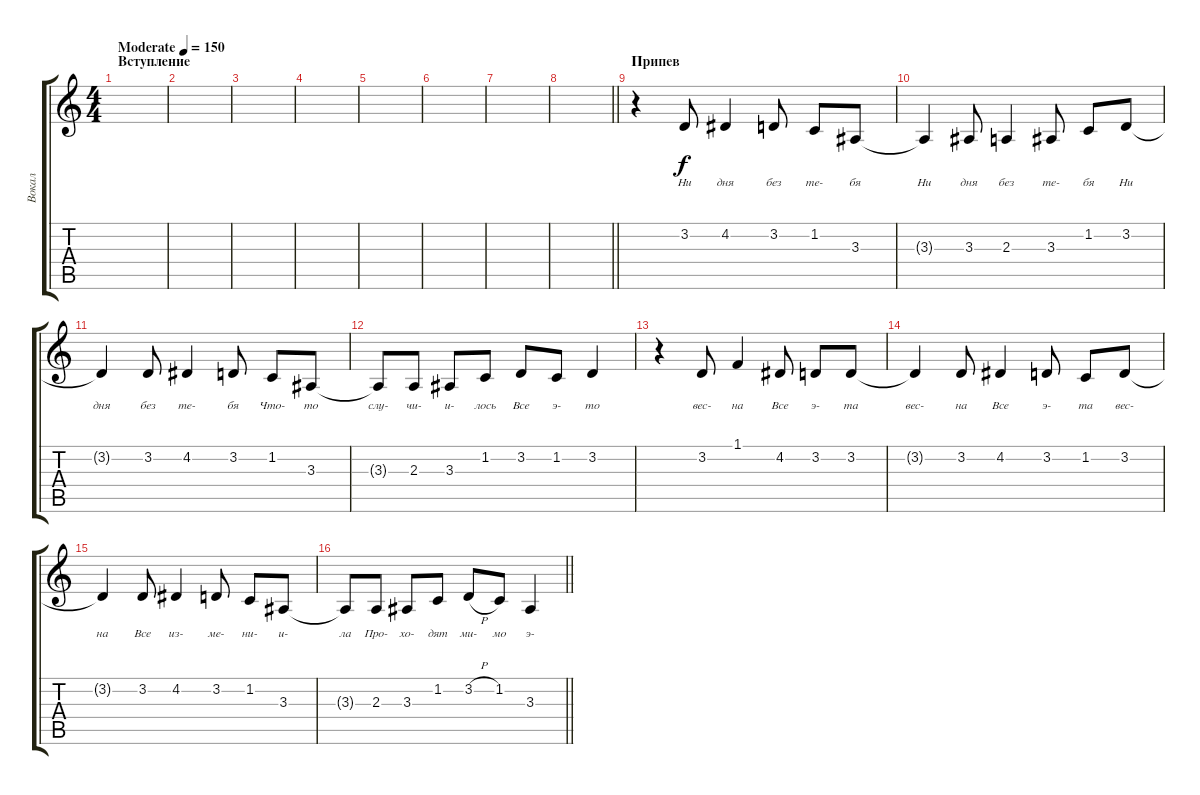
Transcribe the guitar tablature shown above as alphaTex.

\track ("Вокал" "Вокал") {instrument lead2sawtooth}
\staff {score tabs}
\tuning (E4 B3 G3 D3 A2 E2) {hide}
\ts (4 4)
\section ("" "Вступление")
\tempo (150 "Moderate")
\clef g2
\ks c
|
|
|
|
|
|
|
\barLineRight lightlight
|
\section ("" "Припев")
r.4{volume 16} 3.2.8{lyrics (0 "Ни") lyrics (1 "") lyrics (2 "") lyrics (3 "") lyrics (4 "")} 4.2.4{lyrics (0 "дня") lyrics (1 "") lyrics (2 "") lyrics (3 "") lyrics (4 "")} 3.2.8{lyrics (0 "без") lyrics (1 "") lyrics (2 "") lyrics (3 "") lyrics (4 "")} 1.2.8{lyrics (0 "те-") lyrics (1 "") lyrics (2 "") lyrics (3 "") lyrics (4 "")} 3.3.8{lyrics (0 "бя") lyrics (1 "") lyrics (2 "") lyrics (3 "") lyrics (4 "")} |
3.3{t}.4{lyrics (0 "Ни") lyrics (1 "") lyrics (2 "") lyrics (3 "") lyrics (4 "")} 3.3.8{lyrics (0 "дня") lyrics (1 "") lyrics (2 "") lyrics (3 "") lyrics (4 "")} 2.3.4{lyrics (0 "без") lyrics (1 "") lyrics (2 "") lyrics (3 "") lyrics (4 "")} 3.3.8{lyrics (0 "те-") lyrics (1 "") lyrics (2 "") lyrics (3 "") lyrics (4 "")} 1.2.8{lyrics (0 "бя") lyrics (1 "") lyrics (2 "") lyrics (3 "") lyrics (4 "")} 3.2.8{lyrics (0 "Ни") lyrics (1 "") lyrics (2 "") lyrics (3 "") lyrics (4 "")} |
3.2{t}.4{lyrics (0 "дня") lyrics (1 "") lyrics (2 "") lyrics (3 "") lyrics (4 "")} 3.2.8{lyrics (0 "без") lyrics (1 "") lyrics (2 "") lyrics (3 "") lyrics (4 "")} 4.2.4{lyrics (0 "те-") lyrics (1 "") lyrics (2 "") lyrics (3 "") lyrics (4 "")} 3.2.8{lyrics (0 "бя") lyrics (1 "") lyrics (2 "") lyrics (3 "") lyrics (4 "")} 1.2.8{lyrics (0 "Что-") lyrics (1 "") lyrics (2 "") lyrics (3 "") lyrics (4 "")} 3.3.8{lyrics (0 "то") lyrics (1 "") lyrics (2 "") lyrics (3 "") lyrics (4 "")} |
3.3{t}.8{lyrics (0 "слу-") lyrics (1 "") lyrics (2 "") lyrics (3 "") lyrics (4 "")} 2.3.8{lyrics (0 "чи-") lyrics (1 "") lyrics (2 "") lyrics (3 "") lyrics (4 "")} 3.3.8{lyrics (0 "и-") lyrics (1 "") lyrics (2 "") lyrics (3 "") lyrics (4 "")} 1.2.8{lyrics (0 "лось") lyrics (1 "") lyrics (2 "") lyrics (3 "") lyrics (4 "")} 3.2.8{lyrics (0 "Все") lyrics (1 "") lyrics (2 "") lyrics (3 "") lyrics (4 "")} 1.2.8{lyrics (0 "э-") lyrics (1 "") lyrics (2 "") lyrics (3 "") lyrics (4 "")} 3.2.4{lyrics (0 "то") lyrics (1 "") lyrics (2 "") lyrics (3 "") lyrics (4 "")} |
r.4 3.2.8{lyrics (0 "вес-") lyrics (1 "") lyrics (2 "") lyrics (3 "") lyrics (4 "")} 1.1.4{lyrics (0 "на") lyrics (1 "") lyrics (2 "") lyrics (3 "") lyrics (4 "")} 4.2.8{lyrics (0 "Все") lyrics (1 "") lyrics (2 "") lyrics (3 "") lyrics (4 "")} 3.2.8{lyrics (0 "э-") lyrics (1 "") lyrics (2 "") lyrics (3 "") lyrics (4 "")} 3.2.8{lyrics (0 "та") lyrics (1 "") lyrics (2 "") lyrics (3 "") lyrics (4 "")} |
3.2{t}.4{lyrics (0 "вес-") lyrics (1 "") lyrics (2 "") lyrics (3 "") lyrics (4 "")} 3.2.8{lyrics (0 "на") lyrics (1 "") lyrics (2 "") lyrics (3 "") lyrics (4 "")} 4.2.4{lyrics (0 "Все") lyrics (1 "") lyrics (2 "") lyrics (3 "") lyrics (4 "")} 3.2.8{lyrics (0 "э-") lyrics (1 "") lyrics (2 "") lyrics (3 "") lyrics (4 "")} 1.2.8{lyrics (0 "та") lyrics (1 "") lyrics (2 "") lyrics (3 "") lyrics (4 "")} 3.2.8{lyrics (0 "вес-") lyrics (1 "") lyrics (2 "") lyrics (3 "") lyrics (4 "")} |
3.2{t}.4{lyrics (0 "на") lyrics (1 "") lyrics (2 "") lyrics (3 "") lyrics (4 "")} 3.2.8{lyrics (0 "Все") lyrics (1 "") lyrics (2 "") lyrics (3 "") lyrics (4 "")} 4.2.4{lyrics (0 "из-") lyrics (1 "") lyrics (2 "") lyrics (3 "") lyrics (4 "")} 3.2.8{lyrics (0 "ме-") lyrics (1 "") lyrics (2 "") lyrics (3 "") lyrics (4 "")} 1.2.8{lyrics (0 "ни-") lyrics (1 "") lyrics (2 "") lyrics (3 "") lyrics (4 "")} 3.3.8{lyrics (0 "и-") lyrics (1 "") lyrics (2 "") lyrics (3 "") lyrics (4 "")} |
\barLineRight lightlight
3.3{t}.8{lyrics (0 "ла") lyrics (1 "") lyrics (2 "") lyrics (3 "") lyrics (4 "")} 2.3.8{lyrics (0 "Про-") lyrics (1 "") lyrics (2 "") lyrics (3 "") lyrics (4 "")} 3.3.8{lyrics (0 "хо-") lyrics (1 "") lyrics (2 "") lyrics (3 "") lyrics (4 "")} 1.2.8{lyrics (0 "дят") lyrics (1 "") lyrics (2 "") lyrics (3 "") lyrics (4 "")} 3.2{h}.8{lyrics (0 "ми-") lyrics (1 "") lyrics (2 "") lyrics (3 "") lyrics (4 "")} 1.2.8{lyrics (0 "мо") lyrics (1 "") lyrics (2 "") lyrics (3 "") lyrics (4 "")} 3.3.4{lyrics (0 "э-") lyrics (1 "") lyrics (2 "") lyrics (3 "") lyrics (4 "")}
